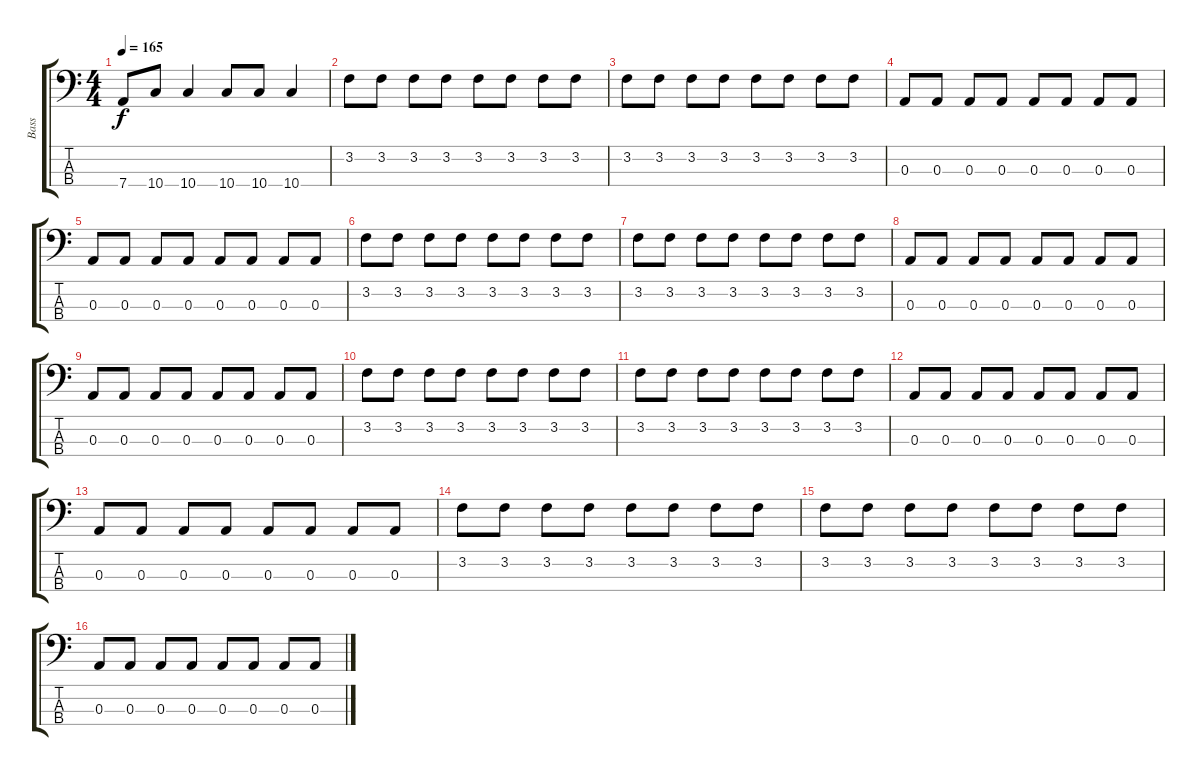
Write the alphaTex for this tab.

\track ("Bass" "Bass") {instrument electricbassfinger}
\staff {score tabs}
\tuning (G2 D2 A1 D1) {hide}
\ts (4 4)
\tempo 165
\clef f4
\ks c
7.4{t}.8{dy f} 10.4.8 10.4.4 10.4.8 10.4.8 10.4.4 |
3.2.8 3.2.8 3.2.8 3.2.8 3.2.8 3.2.8 3.2.8 3.2.8 |
3.2.8 3.2.8 3.2.8 3.2.8 3.2.8 3.2.8 3.2.8 3.2.8 |
0.3.8 0.3.8 0.3.8 0.3.8 0.3.8 0.3.8 0.3.8 0.3.8 |
0.3.8 0.3.8 0.3.8 0.3.8 0.3.8 0.3.8 0.3.8 0.3.8 |
3.2.8 3.2.8 3.2.8 3.2.8 3.2.8 3.2.8 3.2.8 3.2.8 |
3.2.8 3.2.8 3.2.8 3.2.8 3.2.8 3.2.8 3.2.8 3.2.8 |
0.3.8 0.3.8 0.3.8 0.3.8 0.3.8 0.3.8 0.3.8 0.3.8 |
0.3.8 0.3.8 0.3.8 0.3.8 0.3.8 0.3.8 0.3.8 0.3.8 |
3.2.8 3.2.8 3.2.8 3.2.8 3.2.8 3.2.8 3.2.8 3.2.8 |
3.2.8 3.2.8 3.2.8 3.2.8 3.2.8 3.2.8 3.2.8 3.2.8 |
0.3.8 0.3.8 0.3.8 0.3.8 0.3.8 0.3.8 0.3.8 0.3.8 |
0.3.8 0.3.8 0.3.8 0.3.8 0.3.8 0.3.8 0.3.8 0.3.8 |
3.2.8 3.2.8 3.2.8 3.2.8 3.2.8 3.2.8 3.2.8 3.2.8 |
3.2.8 3.2.8 3.2.8 3.2.8 3.2.8 3.2.8 3.2.8 3.2.8 |
0.3.8 0.3.8 0.3.8 0.3.8 0.3.8 0.3.8 0.3.8 0.3.8
